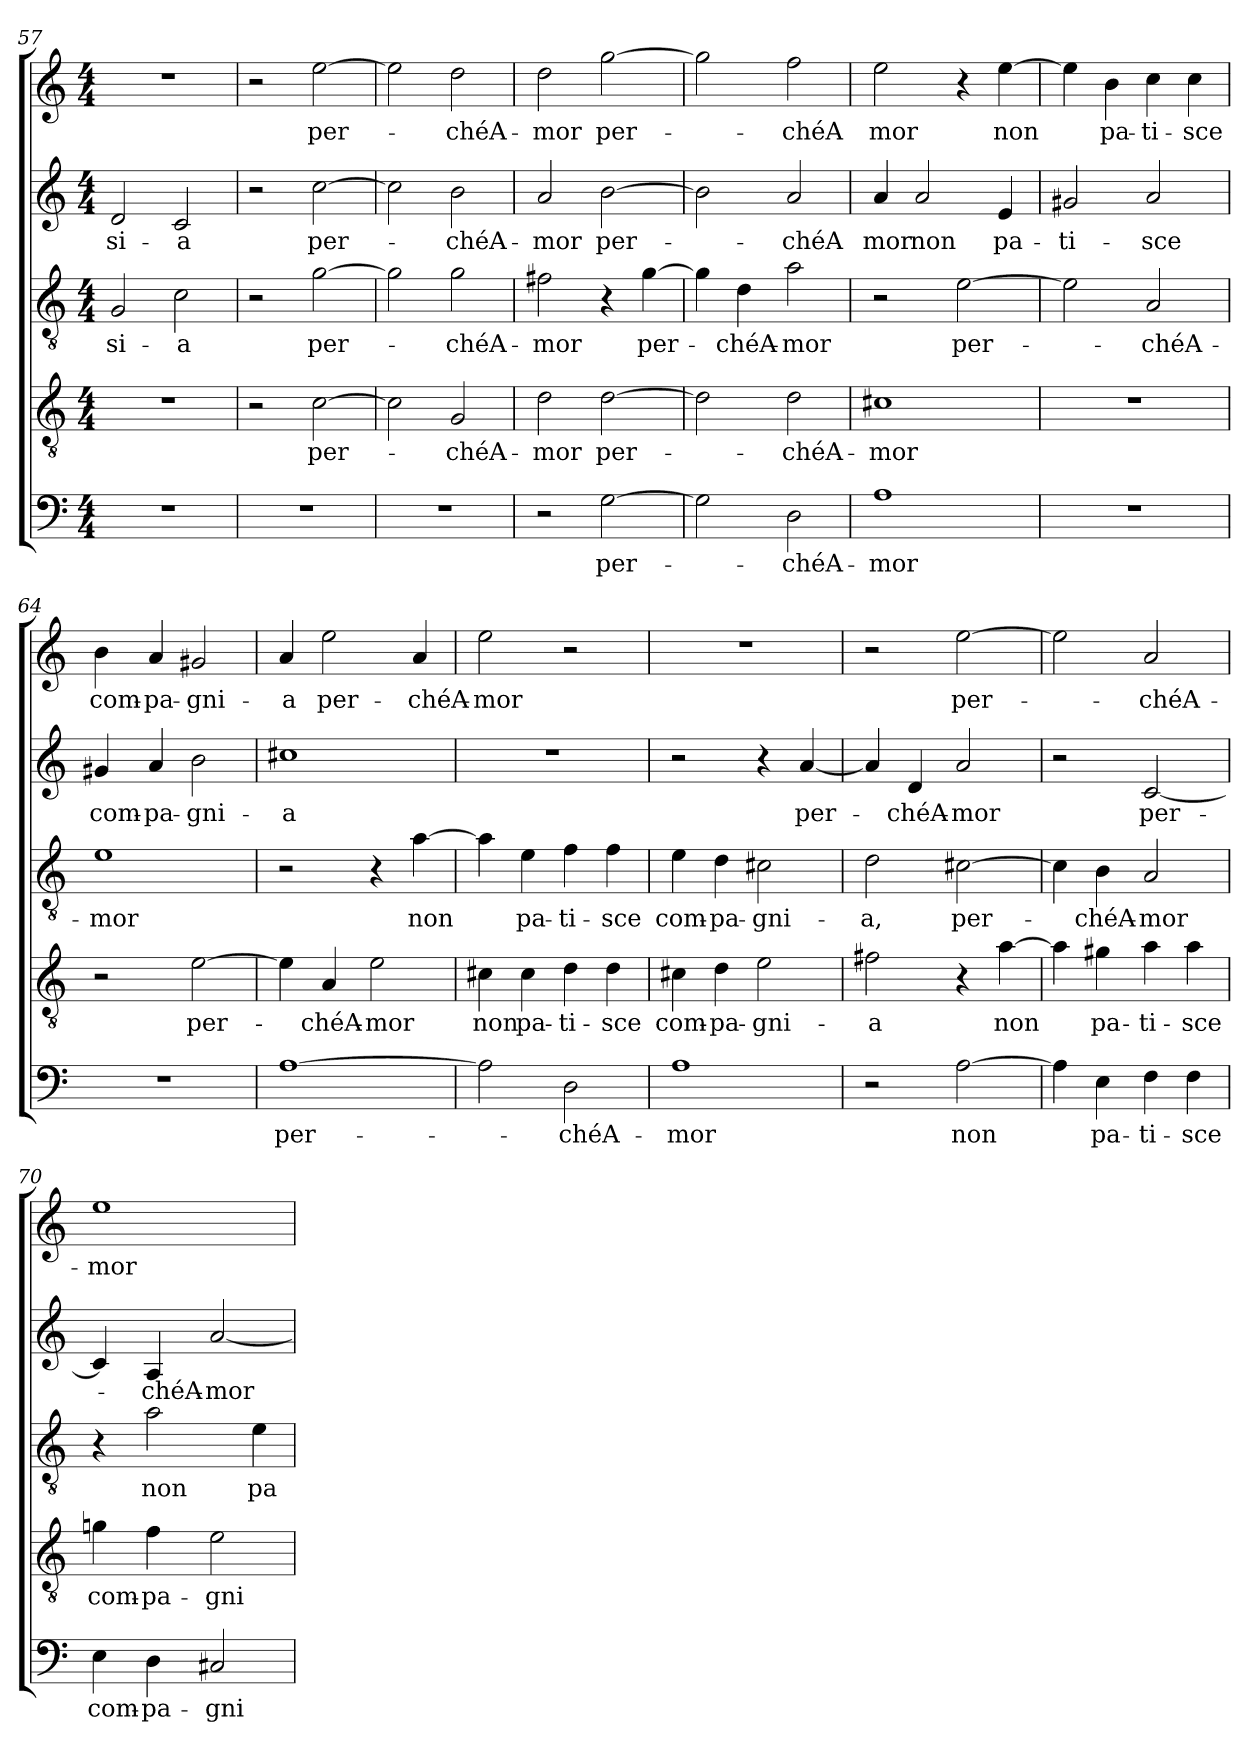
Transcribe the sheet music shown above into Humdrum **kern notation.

**kern	**text	**kern	**text	**kern	**text	**kern	**text	**kern	**text
*part5	*part5	*part4	*part4	*part3	*part3	*part2	*part2	*part1	*part1
*staff5	*staff5	*staff4	*staff4	*staff3	*staff3	*staff2	*staff2	*staff1	*staff1
*clefF4	*	*clefGv2	*	*clefGv2	*	*clefG2	*	*clefG2	*
*k[]	*	*k[]	*	*k[]	*	*k[]	*	*k[]	*
*M4/4	*	*M4/4	*	*M4/4	*	*M4/4	*	*M4/4	*
=57	=57	=57	=57	=57	=57	=57	=57	=57	=57
1r	.	1r	.	2G/	si-	2d/	si-	1r	.
.	.	.	.	2c\	a	2c/	a	.	.
=58	=58	=58	=58	=58	=58	=58	=58	=58	=58
1r	.	2r	.	2r	.	2r	.	2r	.
.	.	[2c\	per-	[2g\	per-	[2cc\	per-	[2ee\	per-
=59	=59	=59	=59	=59	=59	=59	=59	=59	=59
1r	.	2c\]	.	2g\]	.	2cc\]	.	2ee\]	.
.	.	2G/	chéA-	2g\	chéA-	2b\	chéA-	2dd\	chéA-
=60	=60	=60	=60	=60	=60	=60	=60	=60	=60
2r	.	2d\	mor	2f#X\	mor	2a/	mor	2dd\	mor
[2G\	per-	[2d\	per-	4r	.	[2b\	per-	[2gg\	per-
.	.	.	.	[4g\	per-	.	.	.	.
=61	=61	=61	=61	=61	=61	=61	=61	=61	=61
2G\]	.	2d\]	.	4g\]	.	2b\]	.	2gg\]	.
.	.	.	.	4d\	chéA-	.	.	.	.
2D\	chéA-	2d\	chéA-	2a\	mor	2a/	chéA	2ff\	chéA
=62	=62	=62	=62	=62	=62	=62	=62	=62	=62
1A\	mor	1c#X\	mor	2r	.	4a/	mor	2ee\	mor
.	.	.	.	.	.	2a/	non	.	.
.	.	.	.	[2e\	per-	.	.	4r	.
.	.	.	.	.	.	4e/	pa-	[4ee\	non
=63	=63	=63	=63	=63	=63	=63	=63	=63	=63
1r	.	1r	.	2e\]	.	2g#X/	ti-	4ee\]	.
.	.	.	.	.	.	.	.	4b\	pa-
.	.	.	.	2A/	chéA-	2a/	sce	4cc\	ti-
.	.	.	.	.	.	.	.	4cc\	sce
=64	=64	=64	=64	=64	=64	=64	=64	=64	=64
1r	.	2r	.	1e\	mor	4g#X/	com-	4b\	com-
.	.	.	.	.	.	4a/	pa-	4a/	pa-
.	.	[2e\	per-	.	.	2b\	gni-	2g#X/	gni-
=65	=65	=65	=65	=65	=65	=65	=65	=65	=65
[1A\	per-	4e\]	.	2r	.	1cc#X\	a	4a/	a
.	.	4A/	chéA-	.	.	.	.	2ee\	per-
.	.	2e\	mor	4r	.	.	.	.	.
.	.	.	.	[4a\	non	.	.	4a/	chéA-
=66	=66	=66	=66	=66	=66	=66	=66	=66	=66
2A\]	.	4c#X\	non	4a\]	.	1r	.	2ee\	mor
.	.	4c#\	pa-	4e\	pa-	.	.	.	.
2D\	chéA-	4d\	ti-	4f\	ti-	.	.	2r	.
.	.	4d\	sce	4f\	sce	.	.	.	.
=67	=67	=67	=67	=67	=67	=67	=67	=67	=67
1A\	mor	4c#X\	com-	4e\	com-	2r	.	1r	.
.	.	4d\	pa-	4d\	pa-	.	.	.	.
.	.	2e\	gni-	2c#X\	gni-	4r	.	.	.
.	.	.	.	.	.	[4a/	per-	.	.
=68	=68	=68	=68	=68	=68	=68	=68	=68	=68
2r	.	2f#X\	a	2d\	a,	4a/]	.	2r	.
.	.	.	.	.	.	4d/	chéA-	.	.
[2A\	non	4r	.	[2c#X\	per-	2a/	mor	[2ee\	per-
.	.	[4a\	non	.	.	.	.	.	.
=69	=69	=69	=69	=69	=69	=69	=69	=69	=69
4A\]	.	4a\]	.	4c#\]	.	2r	.	2ee\]	.
4E\	pa-	4g#X\	pa-	4B\	chéA-	.	.	.	.
4F\	ti-	4a\	ti-	2A/	mor	[2c/	per-	2a/	chéA-
4F\	sce	4a\	sce	.	.	.	.	.	.
=70	=70	=70	=70	=70	=70	=70	=70	=70	=70
4E\	com-	4gn\	com-	4r	.	4c/]	.	1ee\	mor
4D\	pa-	4f\	pa-	2a\	non	4A/	chéA-	.	.
2C#X/	gni-	2e\	gni-	.	.	[2a/	mor	.	.
.	.	.	.	4e\	pa-	.	.	.	.
=	=	=	=	=	=	=	=	=	=
*-	*-	*-	*-	*-	*-	*-	*-	*-	*-
